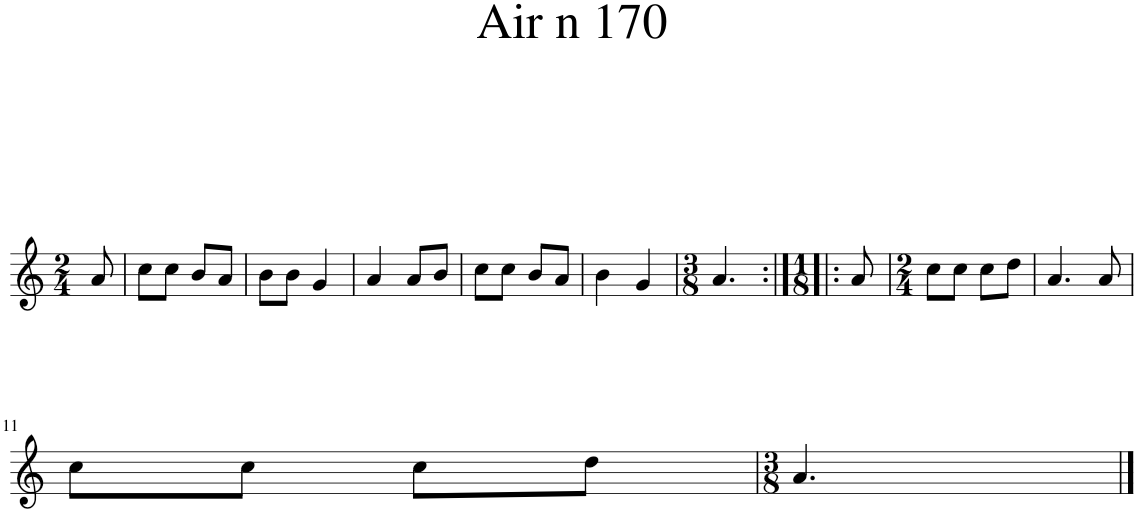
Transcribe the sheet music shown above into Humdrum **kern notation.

**kern
*part1
*staff1
*I"Piano
*I'Pno.
*clefG2
*k[]
*M2/4
=1
8a/
=2
8cc\L
8cc\J
8b/L
8a/J
=3
8b\L
8b\J
4g/
=4
4a/
8a/L
8b/J
=5
8cc\L
8cc\J
8b/L
8a/J
=6
4b\
4g/
=7
*M3/8
4.a/
=8:|!|:
*M1/8
8a/
=9
*M2/4
8cc\L
8cc\J
8cc\L
8dd\J
=10
4.a/
8a/
!!LO:LB:g=z
=11
8cc\L
8cc\J
8cc\L
8dd\J
=12
*M3/8
4.a/
==
*-
